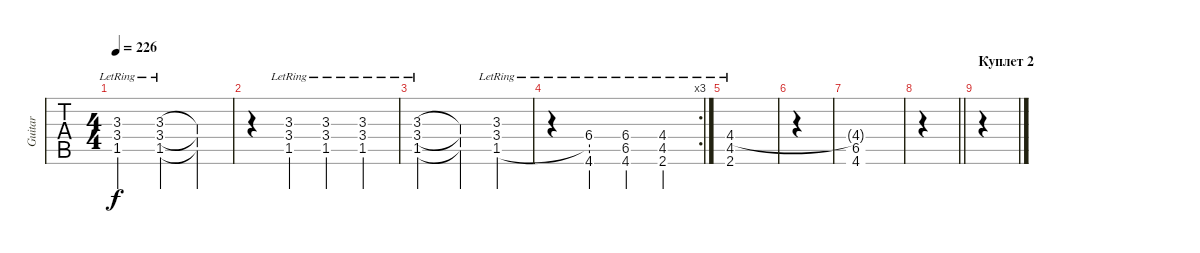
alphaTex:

\track ("Guitar" "Guitar") {instrument distortionguitar}
\staff {tabs}
\tuning (E4 B3 G3 D3 A2 E2) {hide}
\ts (4 4)
\tempo 226
\clef g2
\ks c
(3.3{lr} 3.4{lr} 1.5{lr}).2{dy f} (3.3{lr} 3.4{lr} 1.5{lr}).4 (3.3{t} 3.4{t} 1.5{t}).4 |
r.4 (3.3{lr} 3.4{lr} 1.5{lr}).4 (3.3{lr} 3.4{lr} 1.5{lr}).4 (3.3{lr} 3.4{lr} 1.5{lr}).4 |
(3.3{lr} 3.4{lr} 1.5{lr}).2 (3.3{t} 3.4{t} 1.5{t}).4 (3.3{lr} 3.4{lr} 1.5{lr}).4 |
\rc 3
r.4 (6.4{lr} 1.5{t} 4.6{lr}).4 (6.4{lr} 6.5{lr} 4.6{lr}).4 (4.4{lr} 4.5{lr} 2.6{lr}).4 |
(4.4{lr} 4.5{lr} 2.6{lr}).1 |
|
(4.4{t} 6.5 4.6).1 |
\barLineRight lightlight
|
\section ("" "Куплет 2")
